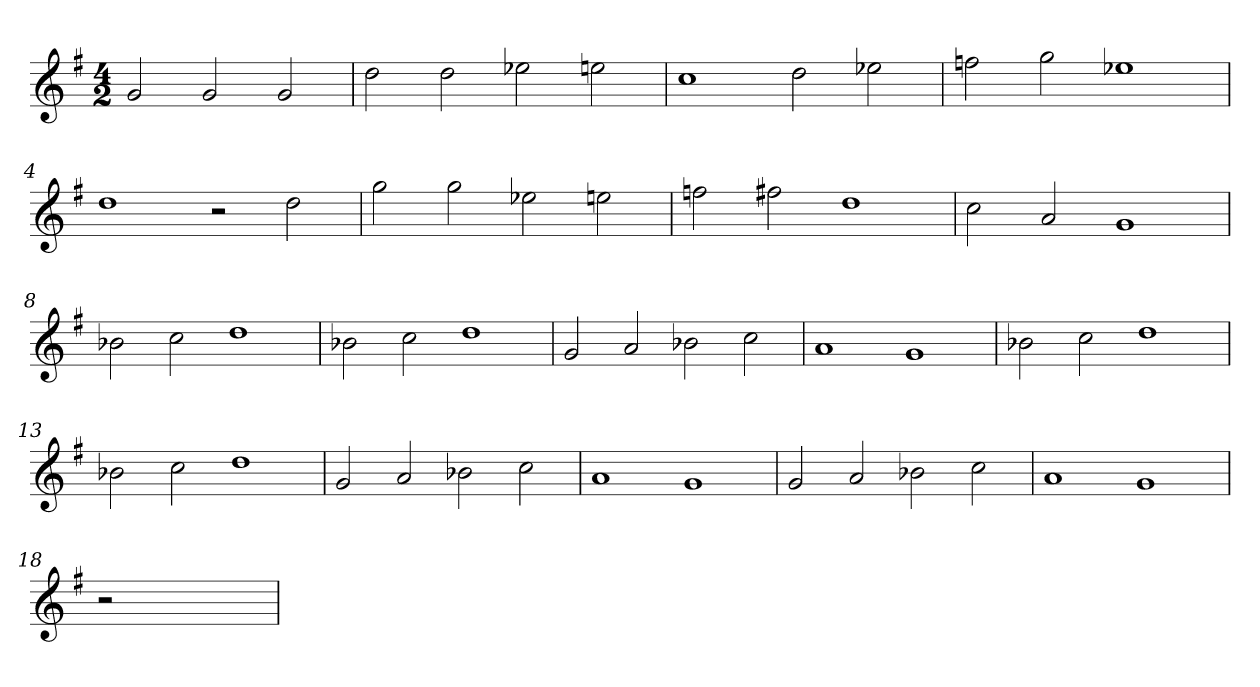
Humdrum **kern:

**kern
*part1
*staff1
*clefG2
*k[f#]
*G:
*M4/2
=
2g
2g
2g
=1
2dd
2dd
2ee-X
2ee
=2
1cc
2dd
2ee-X
=3
2ffn
2gg
1ee-X
=4
1dd
2r
2dd
=5
2gg
2gg
2ee-X
2ee
=6
2ffn
2ff#
1dd
=7
2cc
2a
1g
=8
2b-X
2cc
1dd
=9
2b-X
2cc
1dd
=10
2g
2a
2b-X
2cc
=11
1a
1g
=12
2b-X
2cc
1dd
=13
2b-X
2cc
1dd
=14
2g
2a
2b-X
2cc
=15
1a
1g
=16
2g
2a
2b-X
2cc
=17
1a
1g
=18
2r
1.ryy
=
*-
